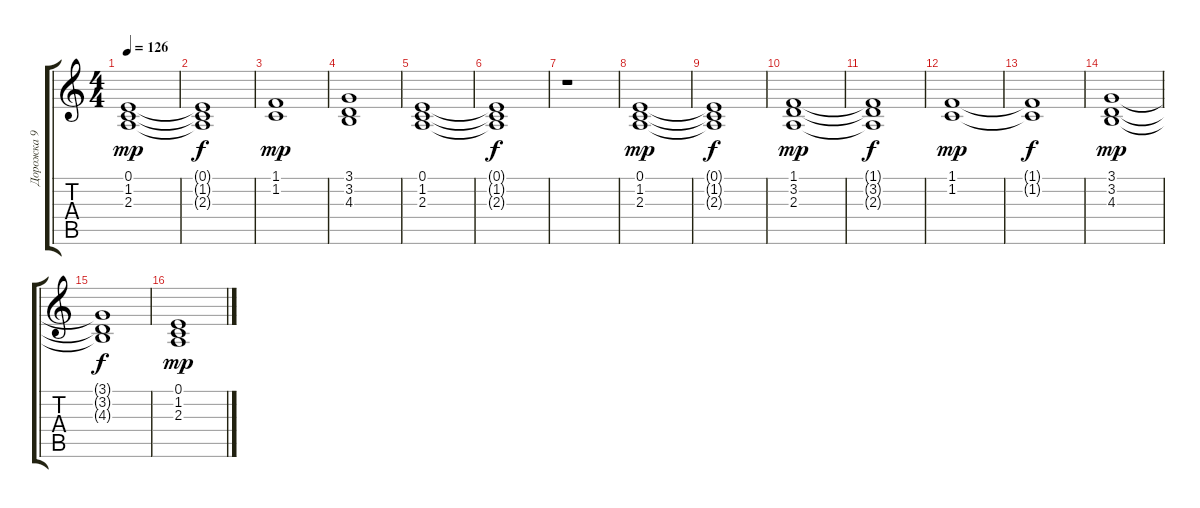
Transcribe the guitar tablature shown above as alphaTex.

\track ("Дорожка 9" "Дорожка 9") {instrument synthstrings2}
\staff {score tabs}
\tuning (E4 B3 G3 D3 A2 E2) {hide}
\ts (4 4)
\tempo 126
\clef g2
\ks c
(0.1 1.2 2.3).1{dy mp} |
(0.1{t} 1.2{t} 2.3{t}).1{dy f} |
(1.1 1.2).1{dy mp} |
(3.1 3.2 4.3).1 |
(0.1 1.2 2.3).1 |
(0.1{t} 1.2{t} 2.3{t}).1{dy f} |
r.1 |
(0.1 1.2 2.3).1{dy mp} |
(0.1{t} 1.2{t} 2.3{t}).1{dy f} |
(1.1 3.2 2.3).1{dy mp} |
(1.1{t} 3.2{t} 2.3{t}).1{dy f} |
(1.1 1.2).1{dy mp} |
(1.1{t} 1.2{t}).1{dy f} |
(3.1 3.2 4.3).1{dy mp} |
(3.1{t} 3.2{t} 4.3{t}).1{dy f} |
(0.1 1.2 2.3).1{dy mp}
